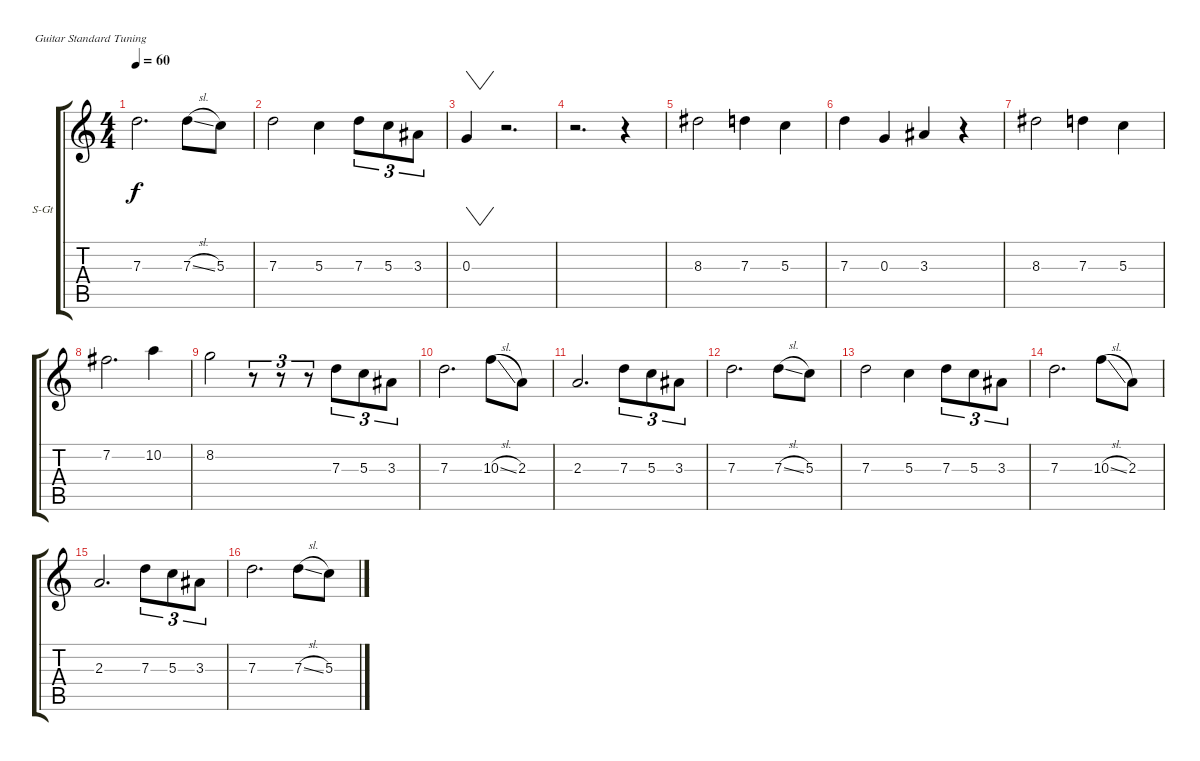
\bracketExtendMode groupsimilarinstruments
\firstSystemTrackNameOrientation horizontal
\otherSystemsTrackNameOrientation horizontal
\track ("Voice" "S-Gt") {instrument choiraahs}
\staff {score tabs}
\tuning (E4 B3 G3 D3 A2 E2)
\displaytranspose 12
\ts (4 4)
\tempo 60
\clef g2
\ks c
7.3.2{d dy f} 7.3{sl}.8 5.3.8 |
7.3.2 5.3.4 7.3.8{tu (3 2)} 5.3.8{tu (3 2)} 3.3.8{tu (3 2)} |
0.3.4{vw} r.2{d} |
r.2{d} r.4 |
8.3.2 7.3.4 5.3.4 |
7.3.4 0.3.4 3.3.4 r.4 |
8.3.2 7.3.4 5.3.4 |
7.2.2{d} 10.2.4 |
8.2.2 r.8{tu (3 2)} r.8{tu (3 2)} r.8{tu (3 2)} 7.3.8{tu (3 2)} 5.3.8{tu (3 2)} 3.3.8{tu (3 2)} |
7.3.2{d} 10.3{sl}.8 2.3.8 |
2.3.2{d} 7.3.8{tu (3 2)} 5.3.8{tu (3 2)} 3.3.8{tu (3 2)} |
7.3.2{d} 7.3{sl}.8 5.3.8 |
7.3.2 5.3.4 7.3.8{tu (3 2)} 5.3.8{tu (3 2)} 3.3.8{tu (3 2)} |
7.3.2{d} 10.3{sl}.8 2.3.8 |
2.3.2{d} 7.3.8{tu (3 2)} 5.3.8{tu (3 2)} 3.3.8{tu (3 2)} |
7.3.2{d} 7.3{sl}.8 5.3.8
